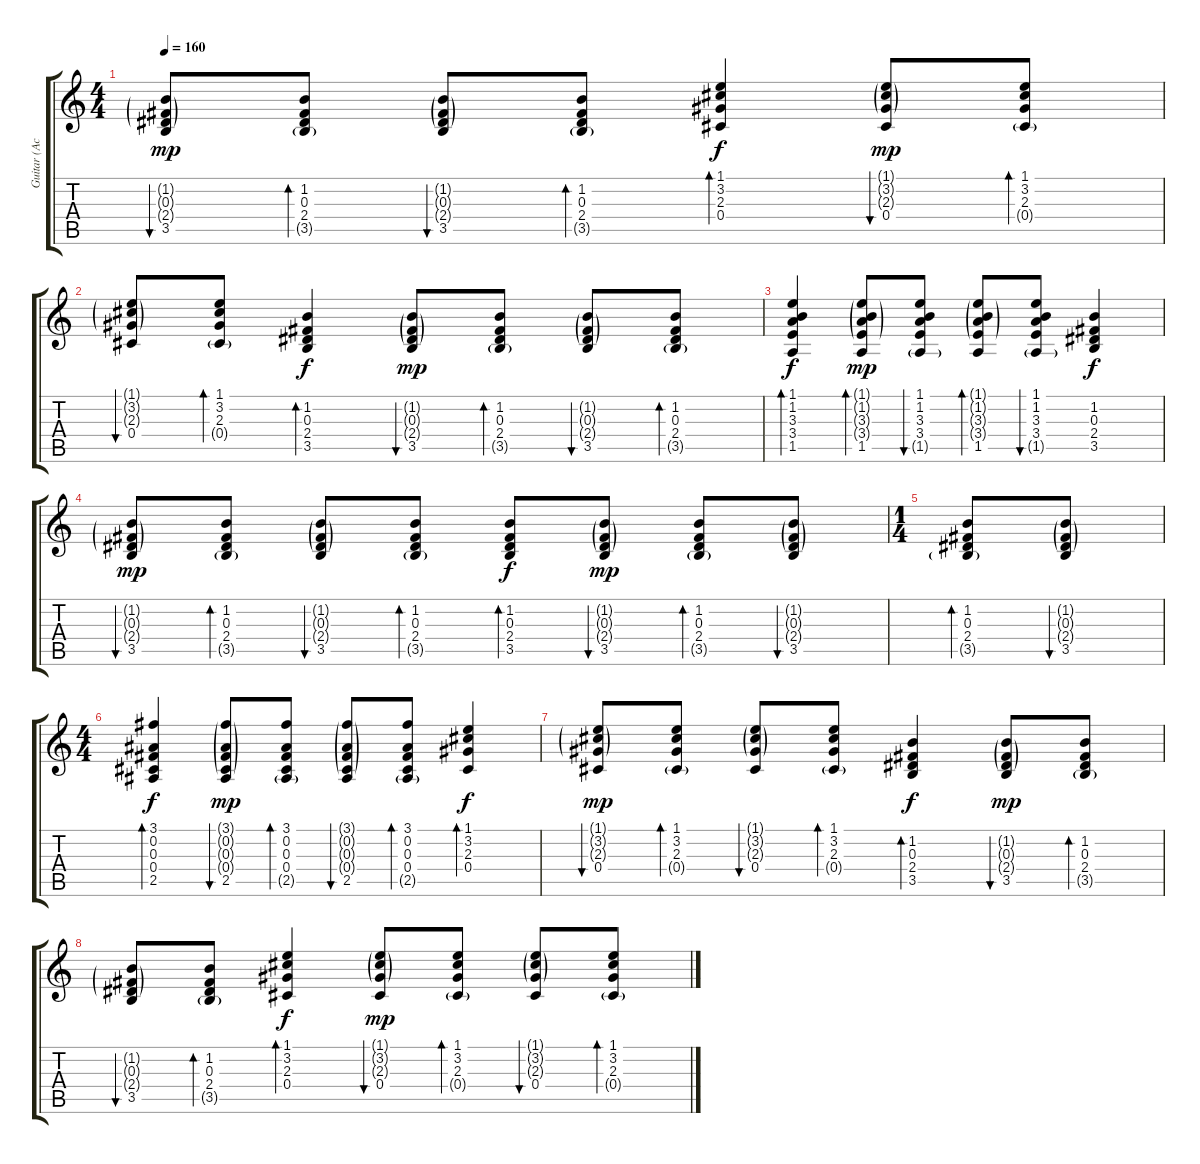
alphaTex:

\track ("Guitar (Acoustic)" "Guitar (Ac") {instrument acousticguitarsteel}
\staff {score tabs}
\tuning (Eb4 Bb3 Gb3 Db3 Ab2 Eb2) {hide}
\ts (4 4)
\tempo 160
\clef g2
\ks c
(1.2{g} 0.3{g} 2.4{g} 3.5).8{bu 60 dy mp} (1.2 0.3 2.4 3.5{g}).8{bd 60} (1.2{g} 0.3{g} 2.4{g} 3.5).8{bu 60} (1.2 0.3 2.4 3.5{g}).8{bd 60} (1.1 3.2 2.3 0.4).4{bd 120 dy f} (1.1{g} 3.2{g} 2.3{g} 0.4).8{bu 120 dy mp} (1.1 3.2 2.3 0.4{g}).8{bd 120} |
(1.1{g} 3.2{g} 2.3{g} 0.4).8{bu 120} (1.1 3.2 2.3 0.4{g}).8{bd 120} (1.2 0.3 2.4 3.5).4{bd 120 dy f} (1.2{g} 0.3{g} 2.4{g} 3.5).8{bu 120 dy mp} (1.2 0.3 2.4 3.5{g}).8{bd 120} (1.2{g} 0.3{g} 2.4{g} 3.5).8{bu 120} (1.2 0.3 2.4 3.5{g}).8{bd 120} |
(1.1 1.2 3.3 3.4 1.5).4{bd 120 dy f} (1.1{g} 1.2{g} 3.3{g} 3.4{g} 1.5).8{bd 120 dy mp} (1.1 1.2 3.3 3.4 1.5{g}).8{bu 120} (1.1{g} 1.2{g} 3.3{g} 3.4{g} 1.5).8{bd 120} (1.1 1.2 3.3 3.4 1.5{g}).8{bu 120} (1.2 0.3 2.4 3.5).4{dy f} |
(1.2{g} 0.3{g} 2.4{g} 3.5).8{bu 60 dy mp} (1.2 0.3 2.4 3.5{g}).8{bd 60} (1.2{g} 0.3{g} 2.4{g} 3.5).8{bu 60} (1.2 0.3 2.4 3.5{g}).8{bd 60} (1.2 0.3 2.4 3.5).8{bd 120 dy f} (1.2{g} 0.3{g} 2.4{g} 3.5).8{bu 60 dy mp} (1.2 0.3 2.4 3.5{g}).8{bd 60} (1.2{g} 0.3{g} 2.4{g} 3.5).8{bu 60} |
\ts (1 4)
(1.2 0.3 2.4 3.5{g}).8{bd 60} (1.2{g} 0.3{g} 2.4{g} 3.5).8{bu 60} |
\ts (4 4)
(3.1 0.2 0.3 0.4 2.5).4{bd 60 dy f} (3.1{g} 0.2{g} 0.3{g} 0.4{g} 2.5).8{bu 60 dy mp} (3.1 0.2 0.3 0.4 2.5{g}).8{bd 60} (3.1{g} 0.2{g} 0.3{g} 0.4{g} 2.5).8{bu 60} (3.1 0.2 0.3 0.4 2.5{g}).8{bd 60} (1.1 3.2 2.3 0.4).4{bd 120 dy f} |
(1.1{g} 3.2{g} 2.3{g} 0.4).8{bu 120 dy mp} (1.1 3.2 2.3 0.4{g}).8{bd 120} (1.1{g} 3.2{g} 2.3{g} 0.4).8{bu 120} (1.1 3.2 2.3 0.4{g}).8{bd 120} (1.2 0.3 2.4 3.5).4{bd 120 dy f} (1.2{g} 0.3{g} 2.4{g} 3.5).8{bu 120 dy mp} (1.2 0.3 2.4 3.5{g}).8{bd 120} |
(1.2{g} 0.3{g} 2.4{g} 3.5).8{bu 120} (1.2 0.3 2.4 3.5{g}).8{bd 120} (1.1 3.2 2.3 0.4).4{bd 120 dy f} (1.1{g} 3.2{g} 2.3{g} 0.4).8{bu 120 dy mp} (1.1 3.2 2.3 0.4{g}).8{bd 120} (1.1{g} 3.2{g} 2.3{g} 0.4).8{bu 120} (1.1 3.2 2.3 0.4{g}).8{bd 120}
